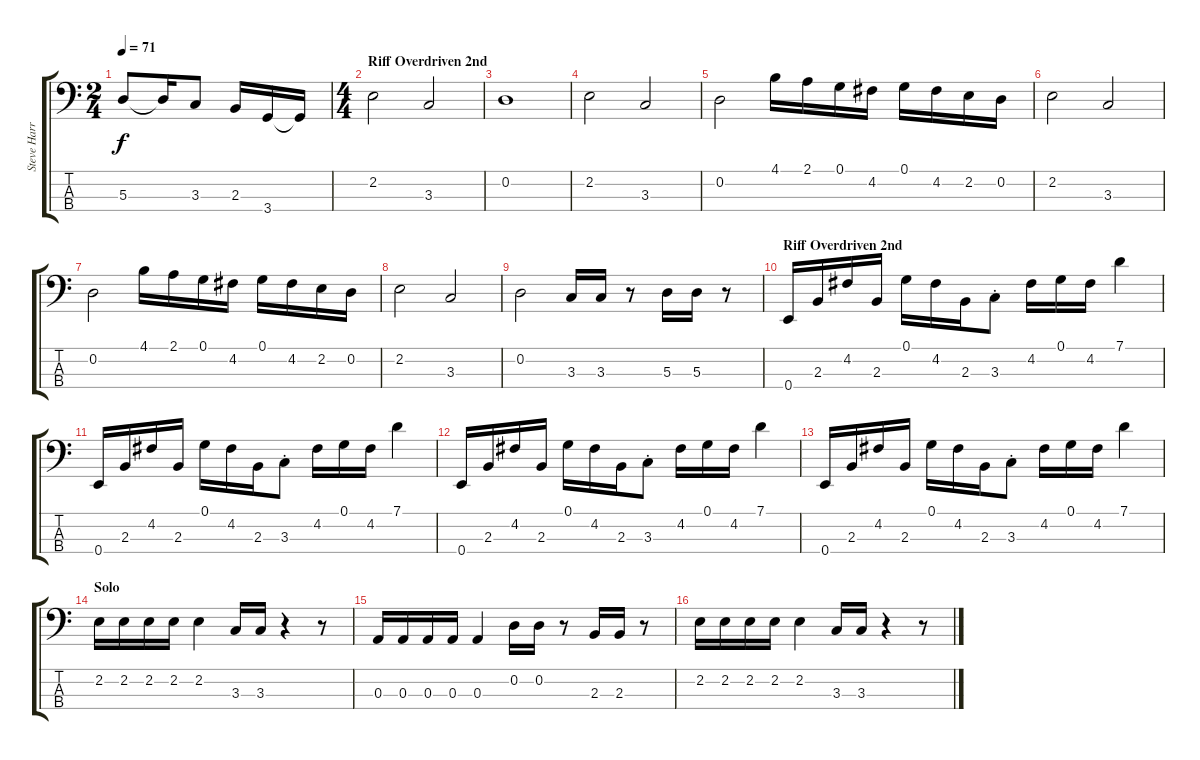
\track ("Steve Harris" "Steve Harr") {instrument electricbassfinger}
\staff {score tabs}
\tuning (G2 D2 A1 E1) {hide}
\ts (2 4)
\tempo 71
\clef f4
\ks c
5.3.8{dy f} 5.3{t}.16 3.3.8 2.3.16 3.4.16 3.4{t}.16 |
\ts (4 4)
\section ("" "Riff Overdriven 2nd")
2.2.2 3.3.2 |
0.2.1 |
2.2.2 3.3.2 |
0.2.2 4.1.16 2.1.16 0.1.16 4.2.16 0.1.16 4.2.16 2.2.16 0.2.16 |
2.2.2 3.3.2 |
0.2.2 4.1.16 2.1.16 0.1.16 4.2.16 0.1.16 4.2.16 2.2.16 0.2.16 |
2.2.2 3.3.2 |
0.2.2 3.3.16 3.3.16 r.8 5.3.16 5.3.16 r.8 |
\section ("" "Riff Overdriven 2nd")
0.4.16 2.3.16 4.2.16 2.3.16 0.1.16 4.2.16 2.3.16 3.3{st}.8 4.2.16 0.1.16 4.2.16 7.1.4 |
0.4.16 2.3.16 4.2.16 2.3.16 0.1.16 4.2.16 2.3.16 3.3{st}.8 4.2.16 0.1.16 4.2.16 7.1.4 |
0.4.16 2.3.16 4.2.16 2.3.16 0.1.16 4.2.16 2.3.16 3.3{st}.8 4.2.16 0.1.16 4.2.16 7.1.4 |
0.4.16 2.3.16 4.2.16 2.3.16 0.1.16 4.2.16 2.3.16 3.3{st}.8 4.2.16 0.1.16 4.2.16 7.1.4 |
\section ("" "Solo")
2.2.16 2.2.16 2.2.16 2.2.16 2.2.4 3.3.16 3.3.16 r.4 r.8 |
0.3.16 0.3.16 0.3.16 0.3.16 0.3.4 0.2.16 0.2.16 r.8 2.3.16 2.3.16 r.8 |
2.2.16 2.2.16 2.2.16 2.2.16 2.2.4 3.3.16 3.3.16 r.4 r.8
